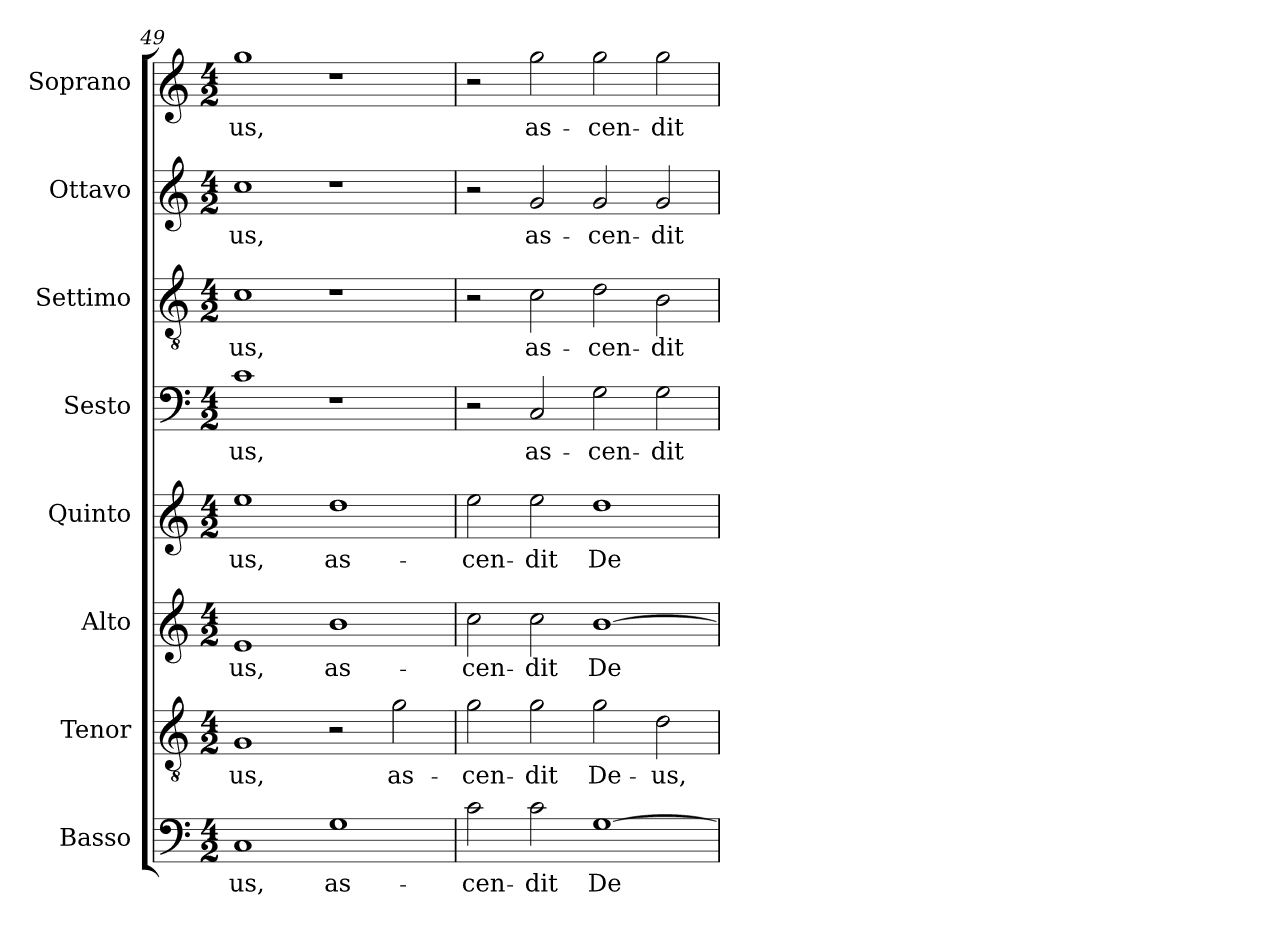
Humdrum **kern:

**kern	**text	**kern	**text	**kern	**text	**kern	**text	**kern	**text	**kern	**text	**kern	**text	**kern	**text
*part8	*part8	*part7	*part7	*part6	*part6	*part5	*part5	*part4	*part4	*part3	*part3	*part2	*part2	*part1	*part1
*staff8	*staff8	*staff7	*staff7	*staff6	*staff6	*staff5	*staff5	*staff4	*staff4	*staff3	*staff3	*staff2	*staff2	*staff1	*staff1
*I"Basso	*	*I"Tenor	*	*I"Alto	*	*I"Quinto	*	*I"Sesto	*	*I"Settimo	*	*I"Ottavo	*	*I"Soprano	*
*I'B.	*	*I'T.	*	*I'A.	*	*I'Q.	*	*I'Ss.	*	*I'St.	*	*I'Ot.	*	*I'S.	*
*clefF4	*	*clefGv2	*	*clefG2	*	*clefG2	*	*clefF4	*	*clefGv2	*	*clefG2	*	*clefG2	*
*	*	*ITrd7c12	*	*	*	*	*	*	*	*ITrd7c12	*	*	*	*	*
*k[]	*	*k[]	*	*k[]	*	*k[]	*	*k[]	*	*k[]	*	*k[]	*	*k[]	*
*C:	*	*C:	*	*C:	*	*C:	*	*C:	*	*C:	*	*C:	*	*C:	*
*M4/2	*	*M4/2	*	*M4/2	*	*M4/2	*	*M4/2	*	*M4/2	*	*M4/2	*	*M4/2	*
=49	=49	=49	=49	=49	=49	=49	=49	=49	=49	=49	=49	=49	=49	=49	=49
!	!LO:LY:b:color=#000000	!	!	!	!	!	!	!	!	!	!	!	!	!	!
!	!	!	!LO:LY:b:color=#000000	!	!	!	!	!	!	!	!	!	!	!	!
!	!	!	!	!	!LO:LY:b:color=#000000	!	!	!	!	!	!	!	!	!	!
!	!	!	!	!	!	!	!LO:LY:b:color=#000000	!	!	!	!	!	!	!	!
!	!	!	!	!	!	!	!	!	!LO:LY:b:color=#000000	!	!	!	!	!	!
!	!	!	!	!	!	!	!	!	!	!	!LO:LY:b:color=#000000	!	!	!	!
!	!	!	!	!	!	!	!	!	!	!	!	!	!LO:LY:b:color=#000000	!	!
!	!	!	!	!	!	!	!	!	!	!	!	!	!	!	!LO:LY:b:color=#000000
1Ci	-us,	1GGi	-us,	1ei	-us,	1eei	-us,	1ci	-us,	1Ci	-us,	1cci	-us,	1ggi	-us,
!	!LO:LY:b:color=#000000	!	!	!	!	!	!	!	!	!	!	!	!	!	!
!	!	!	!	!	!LO:LY:b:color=#000000	!	!	!	!	!	!	!	!	!	!
!	!	!	!	!	!	!	!LO:LY:b:color=#000000	!	!	!	!	!	!	!	!
1Gi	as-	2r	.	1bi	as-	1ddi	as-	1r	.	1r	.	1r	.	1r	.
!	!	!	!LO:LY:b:color=#000000	!	!	!	!	!	!	!	!	!	!	!	!
.	.	2Gi\	as-	.	.	.	.	.	.	.	.	.	.	.	.
!!LO:PB:g=z
=50	=50	=50	=50	=50	=50	=50	=50	=50	=50	=50	=50	=50	=50	=50	=50
!	!LO:LY:b:color=#000000	!	!	!	!	!	!	!	!	!	!	!	!	!	!
!	!	!	!LO:LY:b:color=#000000	!	!	!	!	!	!	!	!	!	!	!	!
!	!	!	!	!	!LO:LY:b:color=#000000	!	!	!	!	!	!	!	!	!	!
!	!	!	!	!	!	!	!LO:LY:b:color=#000000	!	!	!	!	!	!	!	!
2ci\	-cen-	2Gi\	-cen-	2cci\	-cen-	2eei\	-cen-	2r	.	2r	.	2r	.	2r	.
!	!LO:LY:b:color=#000000	!	!	!	!	!	!	!	!	!	!	!	!	!	!
!	!	!	!LO:LY:b:color=#000000	!	!	!	!	!	!	!	!	!	!	!	!
!	!	!	!	!	!LO:LY:b:color=#000000	!	!	!	!	!	!	!	!	!	!
!	!	!	!	!	!	!	!LO:LY:b:color=#000000	!	!	!	!	!	!	!	!
!	!	!	!	!	!	!	!	!	!LO:LY:b:color=#000000	!	!	!	!	!	!
!	!	!	!	!	!	!	!	!	!	!	!LO:LY:b:color=#000000	!	!	!	!
!	!	!	!	!	!	!	!	!	!	!	!	!	!LO:LY:b:color=#000000	!	!
!	!	!	!	!	!	!	!	!	!	!	!	!	!	!	!LO:LY:b:color=#000000
2ci\	-dit	2Gi\	-dit	2cci\	-dit	2eei\	-dit	2Ci/	as-	2Ci\	as-	2gi/	as-	2ggi\	as-
!	!LO:LY:b:color=#000000	!	!	!	!	!	!	!	!	!	!	!	!	!	!
!	!	!	!LO:LY:b:color=#000000	!	!	!	!	!	!	!	!	!	!	!	!
!	!	!	!	!	!LO:LY:b:color=#000000	!	!	!	!	!	!	!	!	!	!
!	!	!	!	!	!	!	!LO:LY:b:color=#000000	!	!	!	!	!	!	!	!
!	!	!	!	!	!	!	!	!	!LO:LY:b:color=#000000	!	!	!	!	!	!
!	!	!	!	!	!	!	!	!	!	!	!LO:LY:b:color=#000000	!	!	!	!
!	!	!	!	!	!	!	!	!	!	!	!	!	!LO:LY:b:color=#000000	!	!
!	!	!	!	!	!	!	!	!	!	!	!	!	!	!	!LO:LY:b:color=#000000
[1Gi	De-	2Gi\	De-	[1bi	De-	1ddi	De-	2Gi\	-cen-	2Di\	-cen-	2gi/	-cen-	2ggi\	-cen-
!	!	!	!LO:LY:b:color=#000000	!	!	!	!	!	!	!	!	!	!	!	!
!	!	!	!	!	!	!	!	!	!LO:LY:b:color=#000000	!	!	!	!	!	!
!	!	!	!	!	!	!	!	!	!	!	!LO:LY:b:color=#000000	!	!	!	!
!	!	!	!	!	!	!	!	!	!	!	!	!	!LO:LY:b:color=#000000	!	!
!	!	!	!	!	!	!	!	!	!	!	!	!	!	!	!LO:LY:b:color=#000000
.	.	2Di\	-us,	.	.	.	.	2Gi\	-dit	2BBi\	-dit	2gi/	-dit	2ggi\	-dit
=	=	=	=	=	=	=	=	=	=	=	=	=	=	=	=
*-	*-	*-	*-	*-	*-	*-	*-	*-	*-	*-	*-	*-	*-	*-	*-
